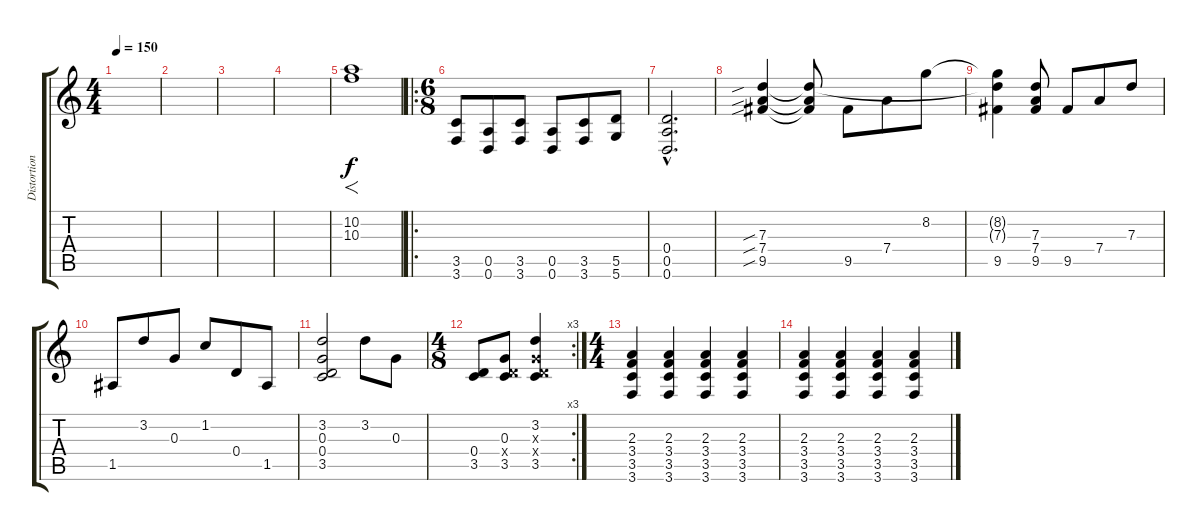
\track ("Distortion 6 str. drop D" "Distortion") {instrument distortionguitar}
\staff {score tabs}
\tuning (E4 B3 G3 D3 A2 D2) {hide}
\ts (4 4)
\tempo 150
\clef g2
\ks c
|
|
|
|
(10.2 10.3).1{f} |
\ro
\ts (6 8)
(3.5 3.6).8 (0.5 0.6).8 (3.5 3.6).8 (0.5 0.6).8 (3.5 3.6).8 (5.5 5.6).8 |
(0.4{hac} 0.5{hac} 0.6{hac}).2{d} |
(7.3{sib} 7.4{sib} 9.5{sib}).4 (7.3{t} 7.4{t} 9.5{t}).8 9.5.8 7.4.8 8.2.8 |
(8.2{t} 7.3{t} 9.5).4 (7.3 7.4 9.5).8 9.5.8 7.4.8 7.3.8 |
1.5.8 3.2.8 0.3.8 1.2.8 0.4.8 1.5.8 |
(3.2 0.3 0.4 3.5).2 3.2.8 0.3.8 |
\rc 3
\ts (4 8)
(0.4 3.5).8 (0.3 0.4{x} 3.5).8 (3.2 0.3{x} 0.4{x} 3.5).4 |
\ts (4 4)
(2.3 3.4 3.5 3.6).4 (2.3 3.4 3.5 3.6).4 (2.3 3.4 3.5 3.6).4 (2.3 3.4 3.5 3.6).4 |
(2.3 3.4 3.5 3.6).4 (2.3 3.4 3.5 3.6).4 (2.3 3.4 3.5 3.6).4 (2.3 3.4 3.5 3.6).4
